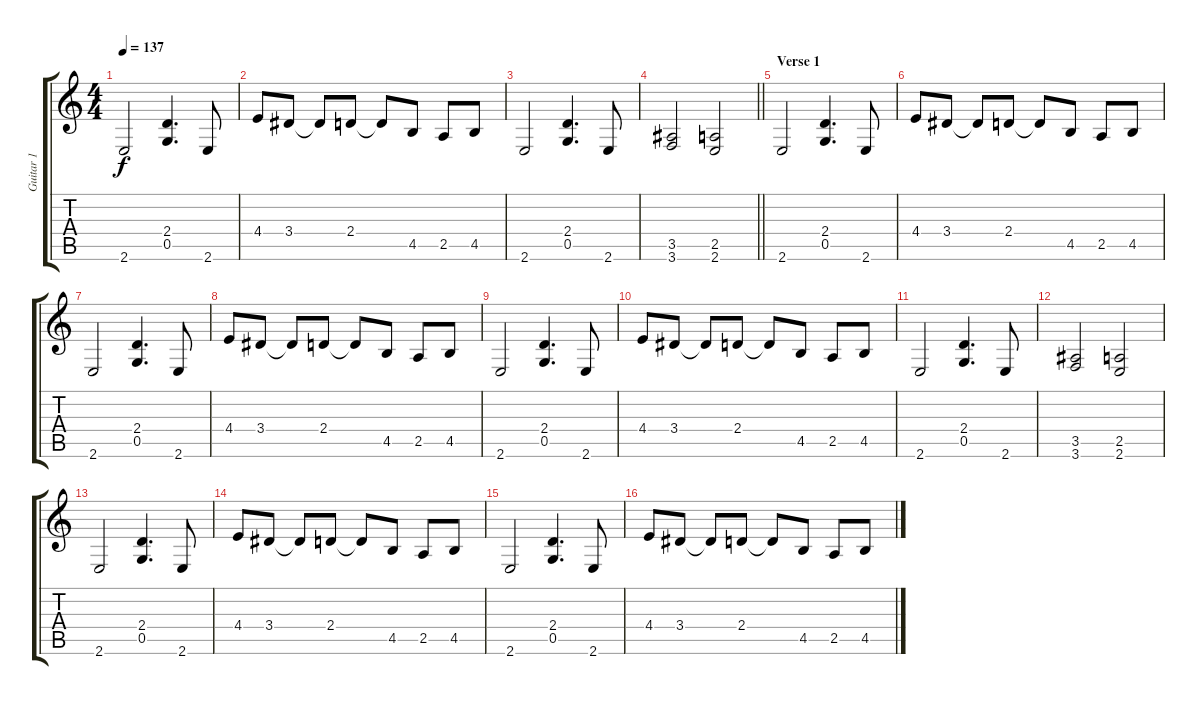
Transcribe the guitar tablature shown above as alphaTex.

\track ("Guitar 1" "Guitar 1") {instrument overdrivenguitar}
\staff {score tabs}
\tuning (D4 A3 F3 C3 G2 D2) {hide}
\ts (4 4)
\tempo 137
\clef g2
\ks c
2.6.2{dy f} (2.4 0.5).4{d} 2.6.8 |
4.4.8 3.4.8 3.4{t}.8 2.4.8 2.4{t}.8 4.5.8 2.5.8 4.5.8 |
2.6.2 (2.4 0.5).4{d} 2.6.8 |
\barLineRight lightlight
(3.5 3.6).2 (2.5 2.6).2 |
\section ("" "Verse 1")
2.6.2 (2.4 0.5).4{d} 2.6.8 |
4.4.8 3.4.8 3.4{t}.8 2.4.8 2.4{t}.8 4.5.8 2.5.8 4.5.8 |
2.6.2 (2.4 0.5).4{d} 2.6.8 |
4.4.8 3.4.8 3.4{t}.8 2.4.8 2.4{t}.8 4.5.8 2.5.8 4.5.8 |
2.6.2 (2.4 0.5).4{d} 2.6.8 |
4.4.8 3.4.8 3.4{t}.8 2.4.8 2.4{t}.8 4.5.8 2.5.8 4.5.8 |
2.6.2 (2.4 0.5).4{d} 2.6.8 |
(3.5 3.6).2 (2.5 2.6).2 |
2.6.2 (2.4 0.5).4{d} 2.6.8 |
4.4.8 3.4.8 3.4{t}.8 2.4.8 2.4{t}.8 4.5.8 2.5.8 4.5.8 |
2.6.2 (2.4 0.5).4{d} 2.6.8 |
4.4.8 3.4.8 3.4{t}.8 2.4.8 2.4{t}.8 4.5.8 2.5.8 4.5.8
